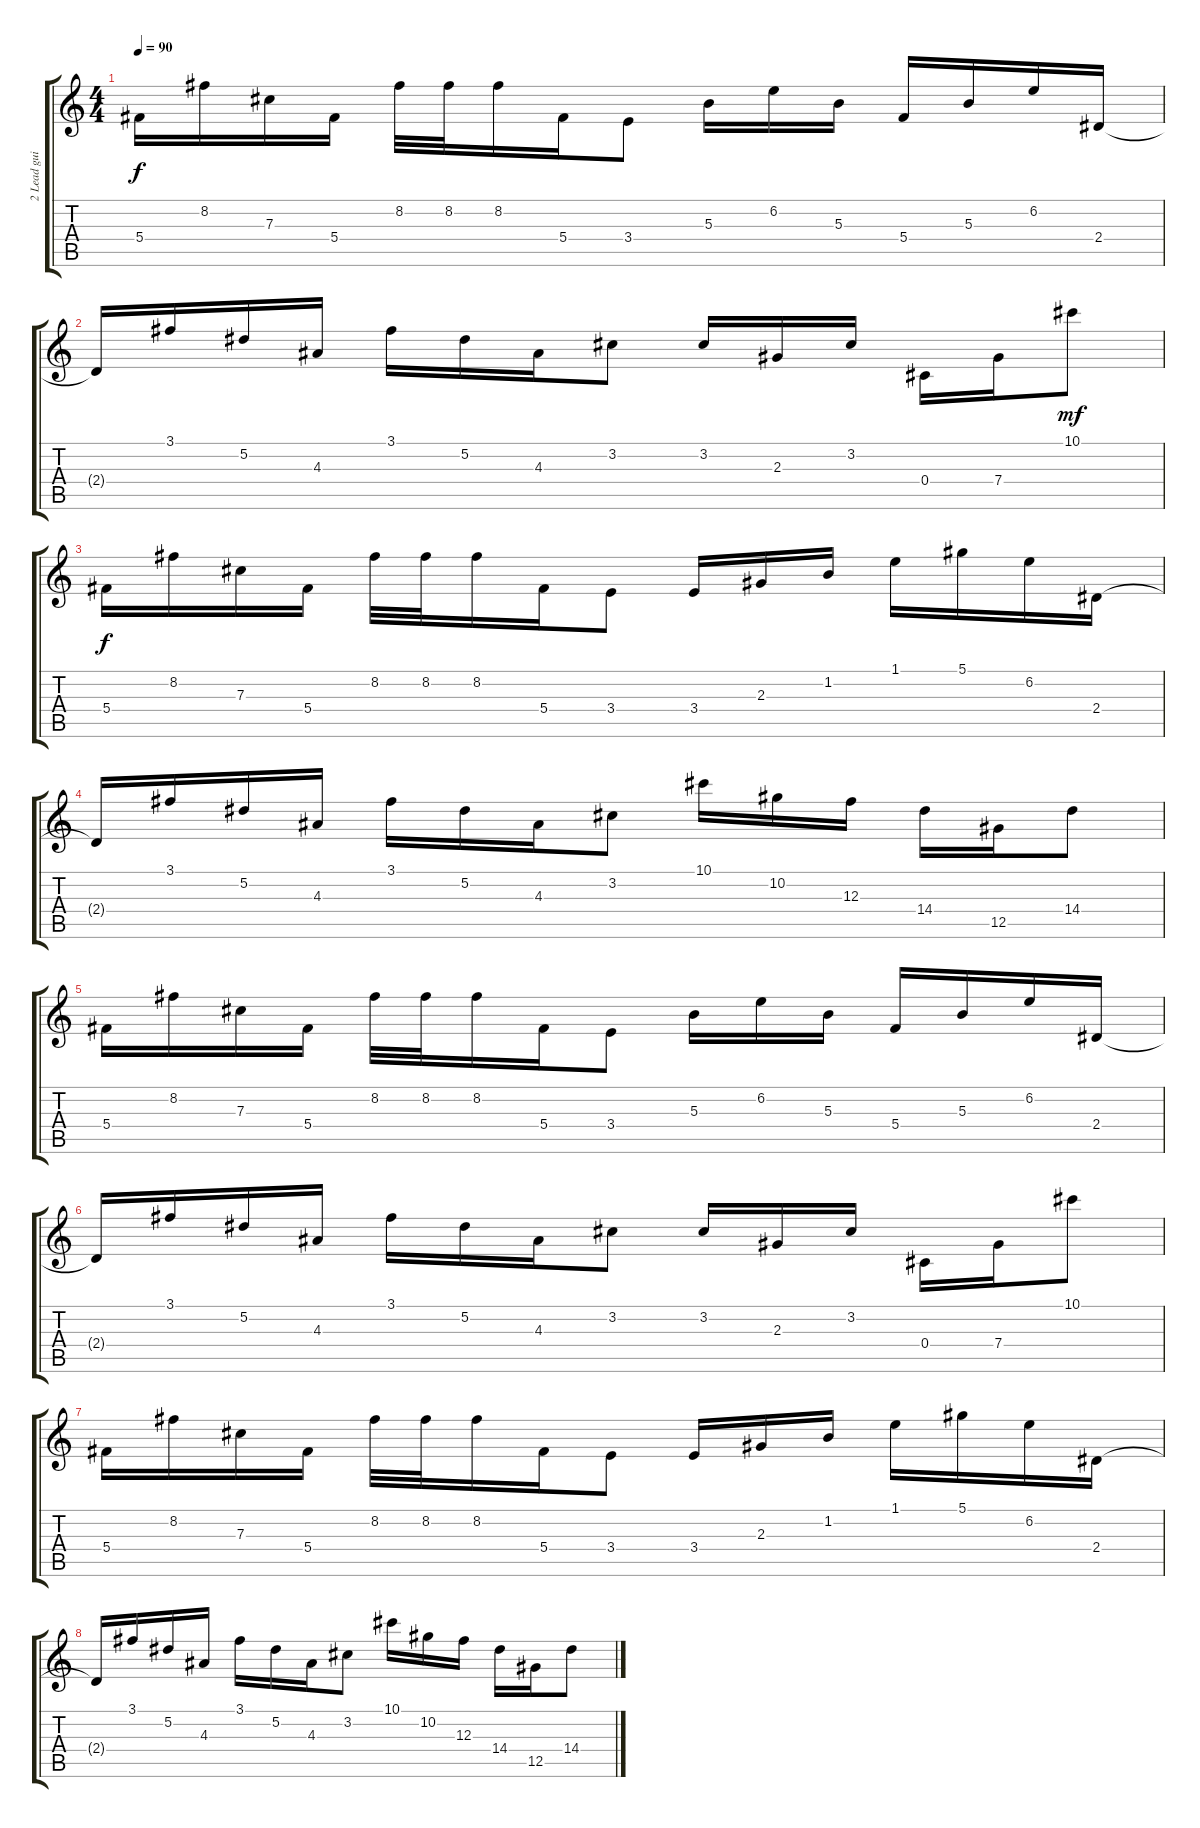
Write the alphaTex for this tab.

\track ("2 Lead guitar" "2 Lead gui") {instrument overdrivenguitar}
\staff {score tabs}
\tuning (Eb4 Bb3 Gb3 Db3 Ab2 Eb2) {hide}
\ts (4 4)
\tempo 90
\clef g2
\ks c
5.4.16{dy f} 8.2.16 7.3.16 5.4.16 8.2.32 8.2.32 8.2.16 5.4.16 3.4.8 5.3.16 6.2.16 5.3.16 5.4.16 5.3.16 6.2.16 2.4.16 |
2.4{t}.16 3.1.16 5.2.16 4.3.16 3.1.16 5.2.16 4.3.16 3.2.8 3.2.16 2.3.16 3.2.16 0.4.16 7.4.16 10.1.8{dy mf} |
5.4.16{dy f} 8.2.16 7.3.16 5.4.16 8.2.32 8.2.32 8.2.16 5.4.16 3.4.8 3.4.16 2.3.16 1.2.16 1.1.16 5.1.16 6.2.16 2.4.16 |
2.4{t}.16 3.1.16 5.2.16 4.3.16 3.1.16 5.2.16 4.3.16 3.2.8 10.1.16 10.2.16 12.3.16 14.4.16 12.5.16 14.4.8 |
5.4.16 8.2.16 7.3.16 5.4.16 8.2.32 8.2.32 8.2.16 5.4.16 3.4.8 5.3.16 6.2.16 5.3.16 5.4.16 5.3.16 6.2.16 2.4.16 |
2.4{t}.16 3.1.16 5.2.16 4.3.16 3.1.16 5.2.16 4.3.16 3.2.8 3.2.16 2.3.16 3.2.16 0.4.16 7.4.16 10.1.8 |
5.4.16 8.2.16 7.3.16 5.4.16 8.2.32 8.2.32 8.2.16 5.4.16 3.4.8 3.4.16 2.3.16 1.2.16 1.1.16 5.1.16 6.2.16 2.4.16 |
2.4{t}.16 3.1.16 5.2.16 4.3.16 3.1.16 5.2.16 4.3.16 3.2.8 10.1.16 10.2.16 12.3.16 14.4.16 12.5.16 14.4.8
